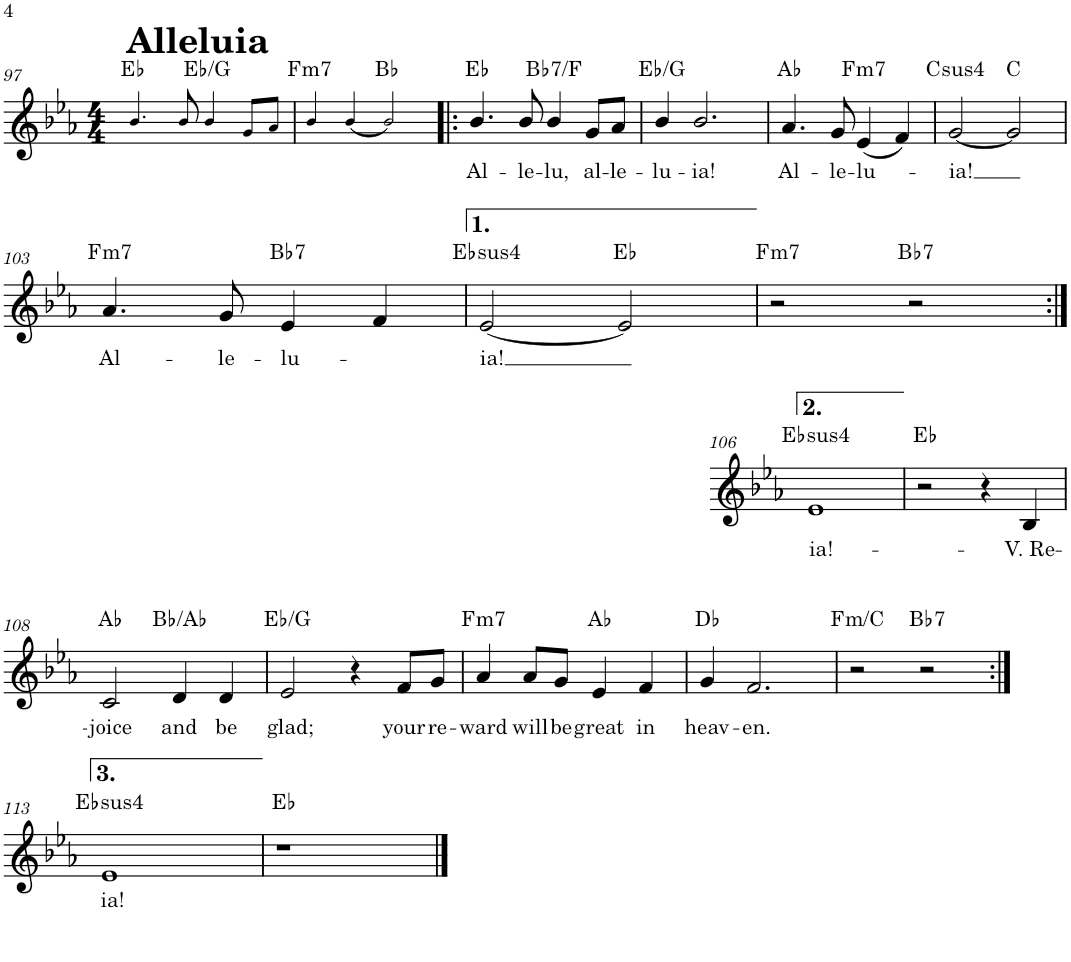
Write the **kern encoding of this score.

**kern	**text	**harte
*part1	*part1	*part1
*staff1	*staff1	*
*I"Piano	*	*
*I'Pno.	*	*
!!LO:PB:g=z
*clefG2	*	*
*k[b-e-a-]	*	*
*M4/4	*	*
=97	=97	=97
!LO:TX:a:B:t=Alleluia	!	!
4.b-!/	.	Eb:maj
8b-!/	.	.
4b-!/	.	Eb:maj/3
8g!/L	.	.
8a-!/J	.	.
=98	=98	=98
!	!	!LO:H:kt=m7
4b-!/	.	F:min7
[4b-!/	.	.
2b-!/]	.	Bb:maj
=99!|:	=99!|:	=99!|:
!	!LO:LY:b	!
4.b-/	Al-	Eb:maj
!	!LO:LY:b	!
8b-/	-le-	.
!	!LO:LY:b	!LO:H:kt=7
4b-/	-lu,	Bb:7/5
!	!LO:LY:b	!
8g/L	al-	.
!	!LO:LY:b	!
8a-/J	-le-	.
=100	=100	=100
!	!LO:LY:b	!
4b-/	-lu-	Eb:maj/3
!	!LO:LY:b	!
2.b-/	-ia!	.
=101	=101	=101
!	!LO:LY:b	!
4.a-/	Al-	Ab:maj
!	!LO:LY:b	!
8g/	le-	.
!	!LO:LY:b	!LO:H:kt=m7
(4e-/	-lu-	F:min7
4f/)	.	.
=102	=102	=102
!	!LO:LY:b	!LO:H:kt=4
[2g/	-ia!	C:sus4
2g/]	.	C:maj
!!LO:LB:g=z
=103	=103	=103
!	!LO:LY:b	!LO:H:kt=m7
4.a-/	Al-	F:min7
!	!LO:LY:b	!
8g/	le-	.
!	!LO:LY:b	!LO:H:kt=7
4e-/	-lu-	Bb:7
4f/	.	.
=104	=104	=104
!	!LO:LY:b	!LO:H:kt=4
[2e-/	-ia!	Eb:sus4
2e-/]	.	Eb:maj
=105	=105	=105
!	!	!LO:H:kt=m7
2r	.	F:min7
!	!	!LO:H:kt=7
2r	.	Bb:7
!!LO:LB:g=z
=106:|!	=106:|!	=106:|!
!	!LO:LY:b	!LO:H:kt=4
1e-	ia!-	Eb:sus4
=107	=107	=107
2r	.	Eb:maj
4r	.	.
!	!LO:LY:b	!
4B-/	V. Re-	.
!!LO:LB:g=z
=108	=108	=108
!	!LO:LY:b	!
2c/	joice	Ab:maj
!	!LO:LY:b	!
4d/	and	Bb:maj/b7
!	!LO:LY:b	!
4d/	be	.
=109	=109	=109
!	!LO:LY:b	!
2e-/	glad;	Eb:maj/3
4r	.	.
!	!LO:LY:b	!
8f/L	your	.
!	!LO:LY:b	!
8g/J	re-	.
=110	=110	=110
!	!LO:LY:b	!LO:H:kt=m7
4a-/	-ward	F:min7
!	!LO:LY:b	!
8a-/L	will	.
!	!LO:LY:b	!
8g/J	be	.
!	!LO:LY:b	!
4e-/	great	Ab:maj
!	!LO:LY:b	!
4f/	in	.
=111	=111	=111
!	!LO:LY:b	!
4g/	heav-	Db:maj
!	!LO:LY:b	!
2.f/	-en.	.
=112	=112	=112
!	!	!LO:H:kt=m
2r	.	F:min/5
!	!	!LO:H:kt=7
2r	.	Bb:7
!!LO:LB:g=z
=113:|!	=113:|!	=113:|!
!	!LO:LY:b	!LO:H:kt=4
1e-	ia!	Eb:sus4
=114	=114	=114
1r	.	Eb:maj
==	==	==
*-	*-	*-
